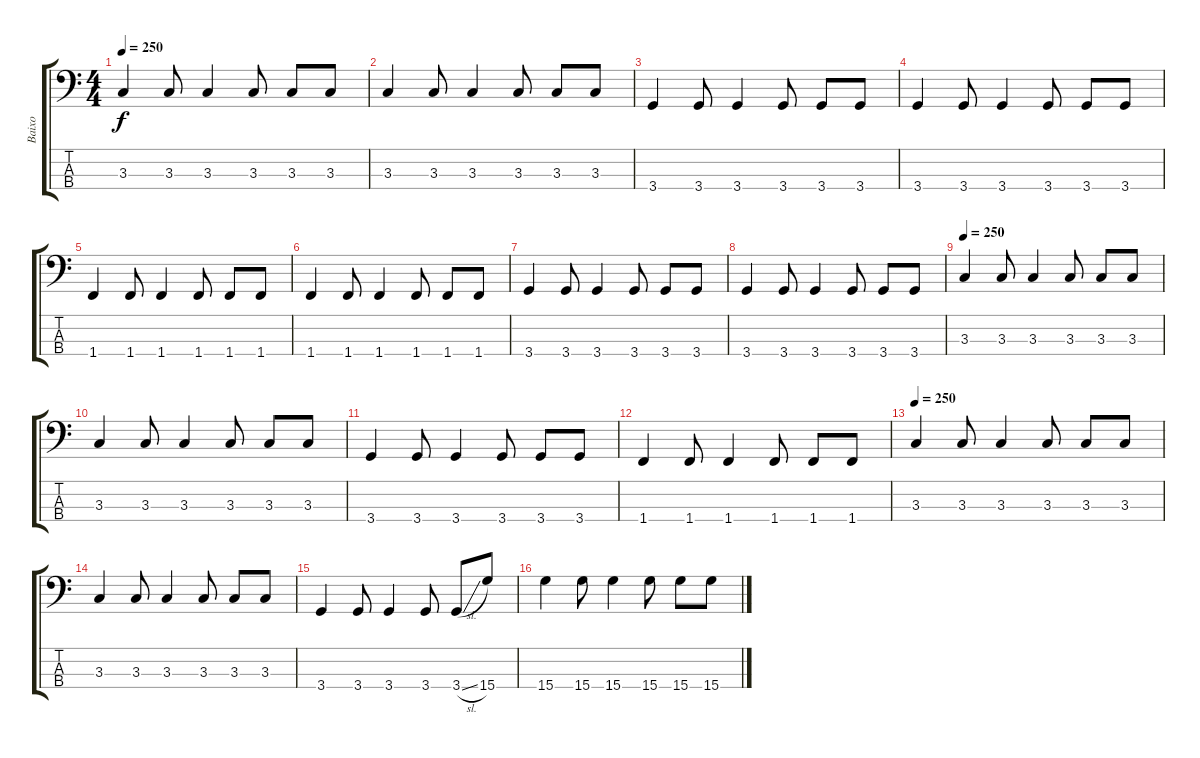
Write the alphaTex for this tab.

\track ("Baixo" "Baixo") {instrument electricbasspick}
\staff {score tabs}
\tuning (G2 D2 A1 E1) {hide}
\ts (4 4)
\tempo 250
\clef f4
\ks c
3.3.4{dy f} 3.3.8 3.3.4 3.3.8 3.3.8 3.3.8 |
3.3.4 3.3.8 3.3.4 3.3.8 3.3.8 3.3.8 |
3.4.4 3.4.8 3.4.4 3.4.8 3.4.8 3.4.8 |
3.4.4 3.4.8 3.4.4 3.4.8 3.4.8 3.4.8 |
1.4.4 1.4.8 1.4.4 1.4.8 1.4.8 1.4.8 |
1.4.4 1.4.8 1.4.4 1.4.8 1.4.8 1.4.8 |
3.4.4 3.4.8 3.4.4 3.4.8 3.4.8 3.4.8 |
3.4.4 3.4.8 3.4.4 3.4.8 3.4.8 3.4.8 |
\tempo 250
3.3.4 3.3.8 3.3.4 3.3.8 3.3.8 3.3.8 |
3.3.4 3.3.8 3.3.4 3.3.8 3.3.8 3.3.8 |
3.4.4 3.4.8 3.4.4 3.4.8 3.4.8 3.4.8 |
1.4.4 1.4.8 1.4.4 1.4.8 1.4.8 1.4.8 |
\tempo 250
3.3.4 3.3.8 3.3.4 3.3.8 3.3.8 3.3.8 |
3.3.4 3.3.8 3.3.4 3.3.8 3.3.8 3.3.8 |
3.4.4 3.4.8 3.4.4 3.4.8 3.4{sl}.8 15.4.8 |
15.4.4 15.4.8 15.4.4 15.4.8 15.4.8 15.4.8
